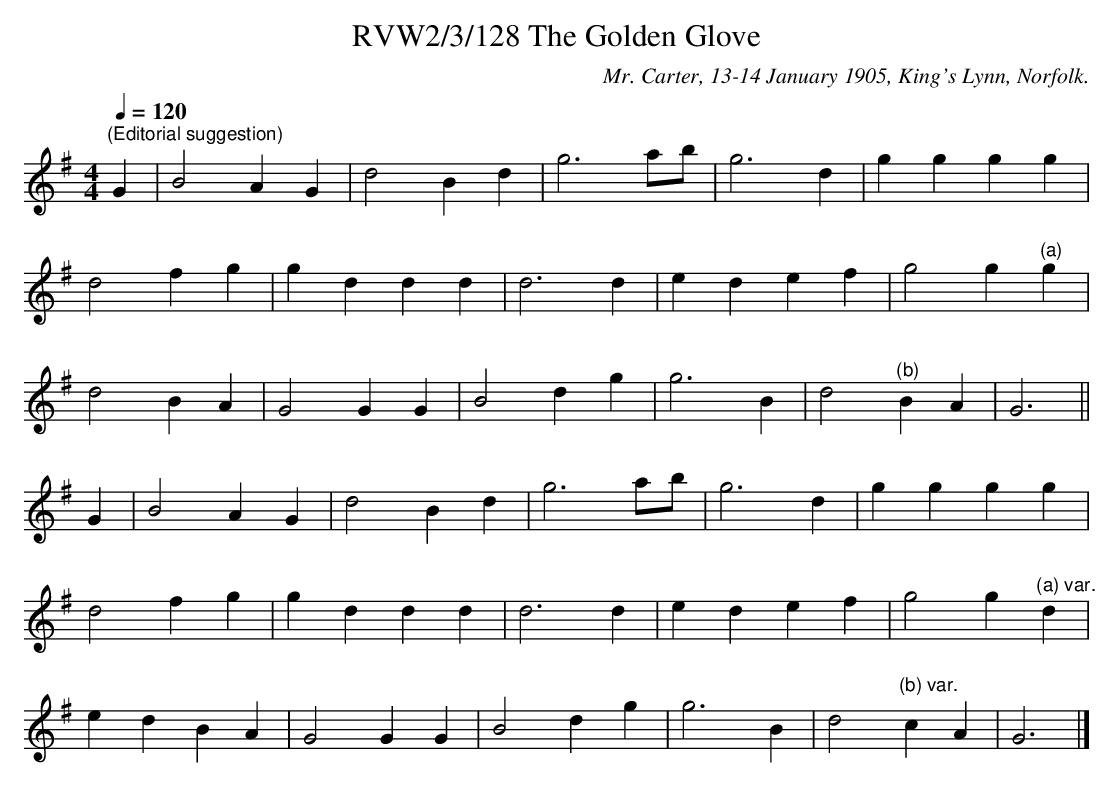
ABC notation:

X:1
T:RVW2/3/128 The Golden Glove
C:Mr. Carter, 13-14 January 1905, King's Lynn, Norfolk.
L:1/4
Q:1/4=120
M:4/4
K:G
"^(Editorial suggestion)" G | B2 A G | d2 B d | g3 a/b/ | g3 d | g g g g |$ d2 f g | g d d d |
d3 d | e d e f | g2 g"^(a)" g |$ d2 B A | G2 G G | B2 d g | g3 B | d2"^(b)" B A | G3 ||$ G |
B2 A G | d2 B d | g3 a/b/ | g3 d | g g g g |$ d2 f g | g d d d | d3 d | e d e f |
g2 g"^(a) var." d |$ e d B A | G2 G G | B2 d g | g3 B | d2"^(b) var." c A | G3 |]
